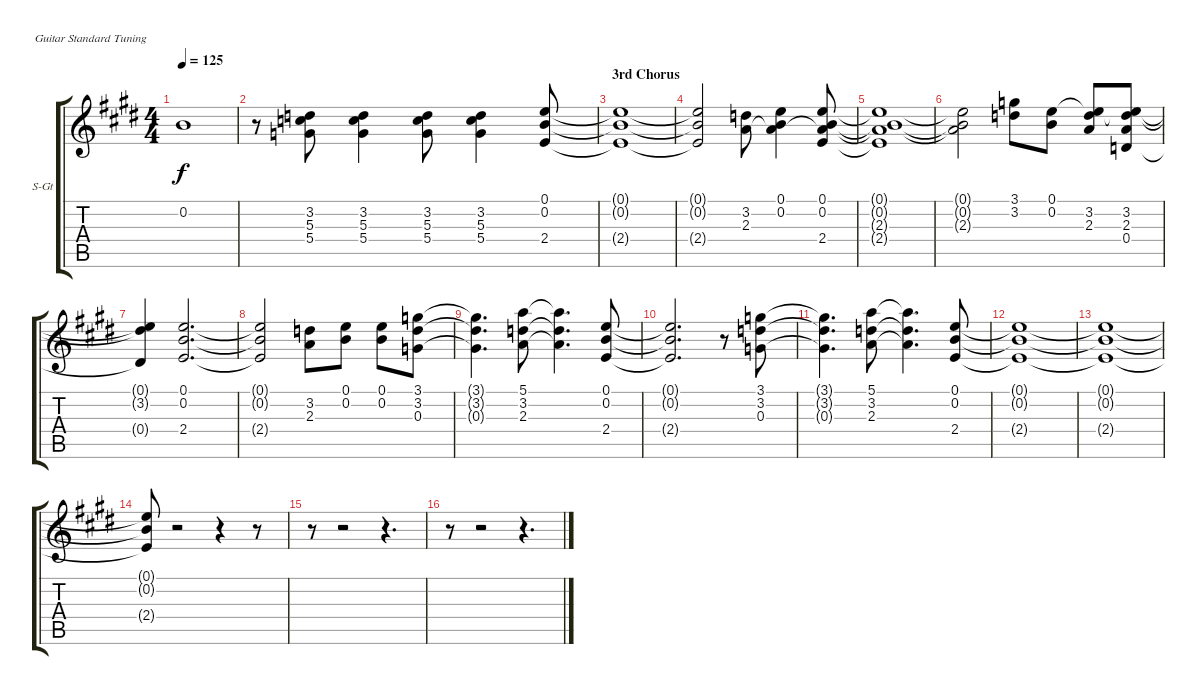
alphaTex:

\bracketExtendMode groupsimilarinstruments
\firstSystemTrackNameOrientation horizontal
\otherSystemsTrackNameOrientation horizontal
\track ("Strings" "S-Gt") {instrument stringensemble1}
\staff {score tabs}
\tuning (E4 B3 G3 D3 A2 E2)
\displaytranspose 12
\ts (4 4)
\tempo 125
\clef g2
\ks e
0.2{t}.1{dy f} |
r.8 (3.2 5.3 5.4).8 (3.2 5.3 5.4).4 (3.2 5.3 5.4).8 (3.2 5.3 5.4).4 (0.1 0.2 2.4).8 |
\section ("" "3rd Chorus")
(0.1{t} 0.2{t} 2.4{t}).1 |
(0.1{t} 0.2{t} 2.4{t}).2 (3.2 2.3).8 (0.1 0.2 2.3{t}).4 (0.1 0.2 2.4 2.3{t}).8 |
(0.1{t} 0.2{t} 2.4{t} 2.3{t}).1 |
(0.1{t} 0.2{t} 2.3{t}).2 (3.1 3.2).8 (0.1 0.2).8 (3.2 2.3 0.1{t}).8 (3.2 2.3 0.4 0.1{t}).8 |
(0.1{t} 3.2{t} 0.4{t}).4 (0.1 0.2 2.4).2{d} |
(0.1{t} 0.2{t} 2.4{t}).2 (3.2 2.3).8 (0.1 0.2).8 (0.1 0.2).8 (3.1 3.2 0.3).8 |
(3.1{t} 3.2{t} 0.3{t}).4{d} (5.1 3.2 2.3).8 (5.1{t} 3.2{t} 2.3{t}).4{d} (0.1 0.2 2.4).8 |
(0.1{t} 0.2{t} 2.4{t}).2{d} r.8 (3.1 3.2 0.3).8 |
(3.1{t} 3.2{t} 0.3{t}).4{d} (5.1 3.2 2.3).8 (5.1{t} 3.2{t} 2.3{t}).4{d} (0.1 0.2 2.4).8 |
(0.1{t} 0.2{t} 2.4{t}).1 |
(0.1{t} 0.2{t} 2.4{t}).1 |
(0.1{t} 0.2{t} 2.4{t}).8 r.2 r.4 r.8 |
r.8 r.2 r.4{d} |
r.8 r.2 r.4{d}
